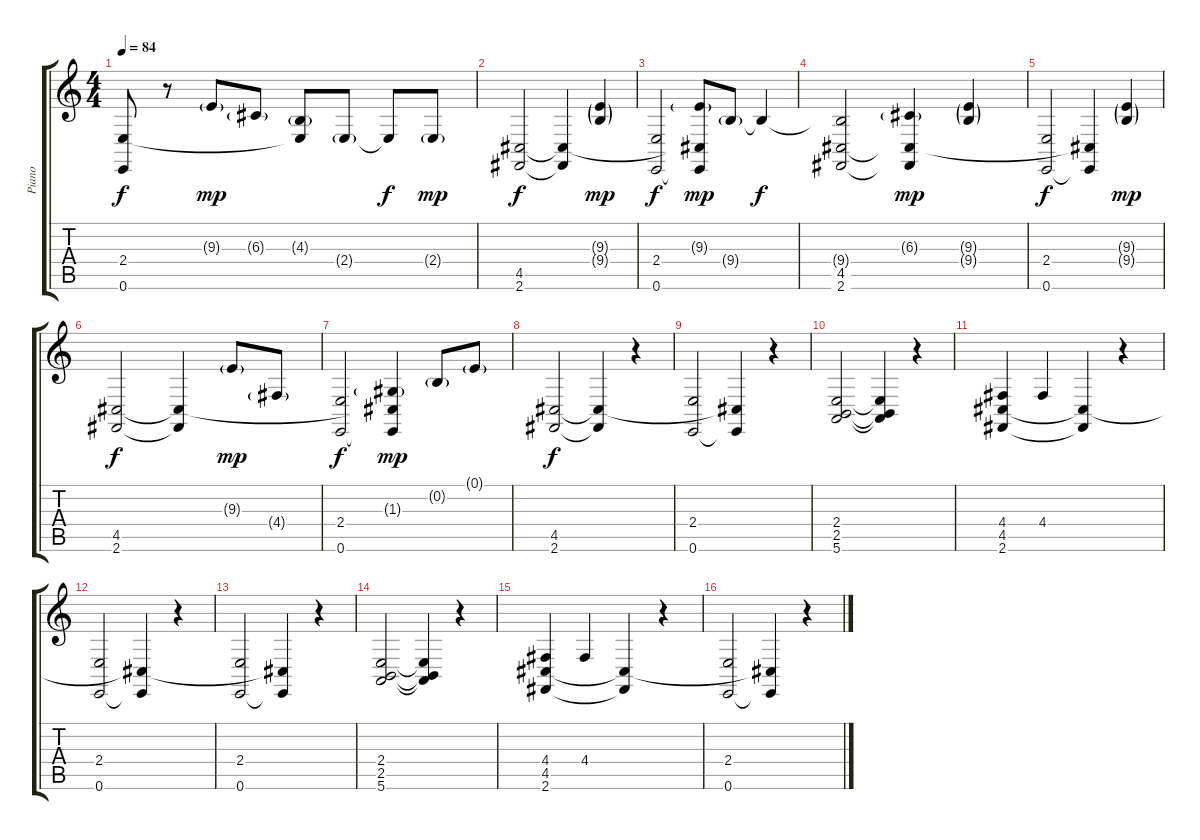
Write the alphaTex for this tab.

\track ("Piano" "Piano") {instrument acousticgrandpiano}
\staff {score tabs}
\tuning (E4 B3 G3 D3 A2 E2) {hide}
\ts (4 4)
\tempo 84
\clef g2
\ks c
(2.4 0.6).8{dy f} r.8 9.3{g}.8{dy mp} 6.3{g}.8 (4.3{g} 2.4{t}).8 2.4{g}.8 2.4{t}.8{dy f} 2.4{g}.8{dy mp} |
(4.5 2.6).2{dy f} (4.5{t} 2.6{t}).4 (9.3{g} 9.4{g}).4{dy mp} |
(2.4 0.6).2{dy f} (9.3{g} 4.5{t} 0.6{t}).8{dy mp} 9.4{g}.8 9.4{t}.4{dy f} |
(9.4{t} 4.5 2.6).2 (6.3{g} 4.5{t} 2.6{t}).4{dy mp} (9.3{g} 9.4{g}).4 |
(2.4 0.6).2{dy f} (4.5{t} 0.6{t}).4 (9.3{g} 9.4{g}).4{dy mp} |
(4.5 2.6).2{dy f} (4.5{t} 2.6{t}).4 9.3{g}.8{dy mp} 4.4{g}.8 |
(2.4 0.6).2{dy f} (1.3{g} 4.5{t} 0.6{t}).4{dy mp} 0.2{g}.8 0.1{g}.8 |
(4.5 2.6).2{dy f} (4.5{t} 2.6{t}).4 r.4 |
(2.4 0.6).2 (4.5{t} 0.6{t}).4 r.4 |
(2.4 2.5 5.6).2 (2.4{t} 2.5{t} 5.6{t}).4 r.4 |
(4.4 4.5 2.6).4 4.4.4 (4.5{t} 2.6{t}).4 r.4 |
(2.4 0.6).2 (4.5{t} 0.6{t}).4 r.4 |
(2.4 0.6).2 (4.5{t} 0.6{t}).4 r.4 |
(2.4 2.5 5.6).2 (2.4{t} 2.5{t} 5.6{t}).4 r.4 |
(4.4 4.5 2.6).4 4.4.4 (4.5{t} 2.6{t}).4 r.4 |
(2.4 0.6).2 (4.5{t} 0.6{t}).4 r.4
